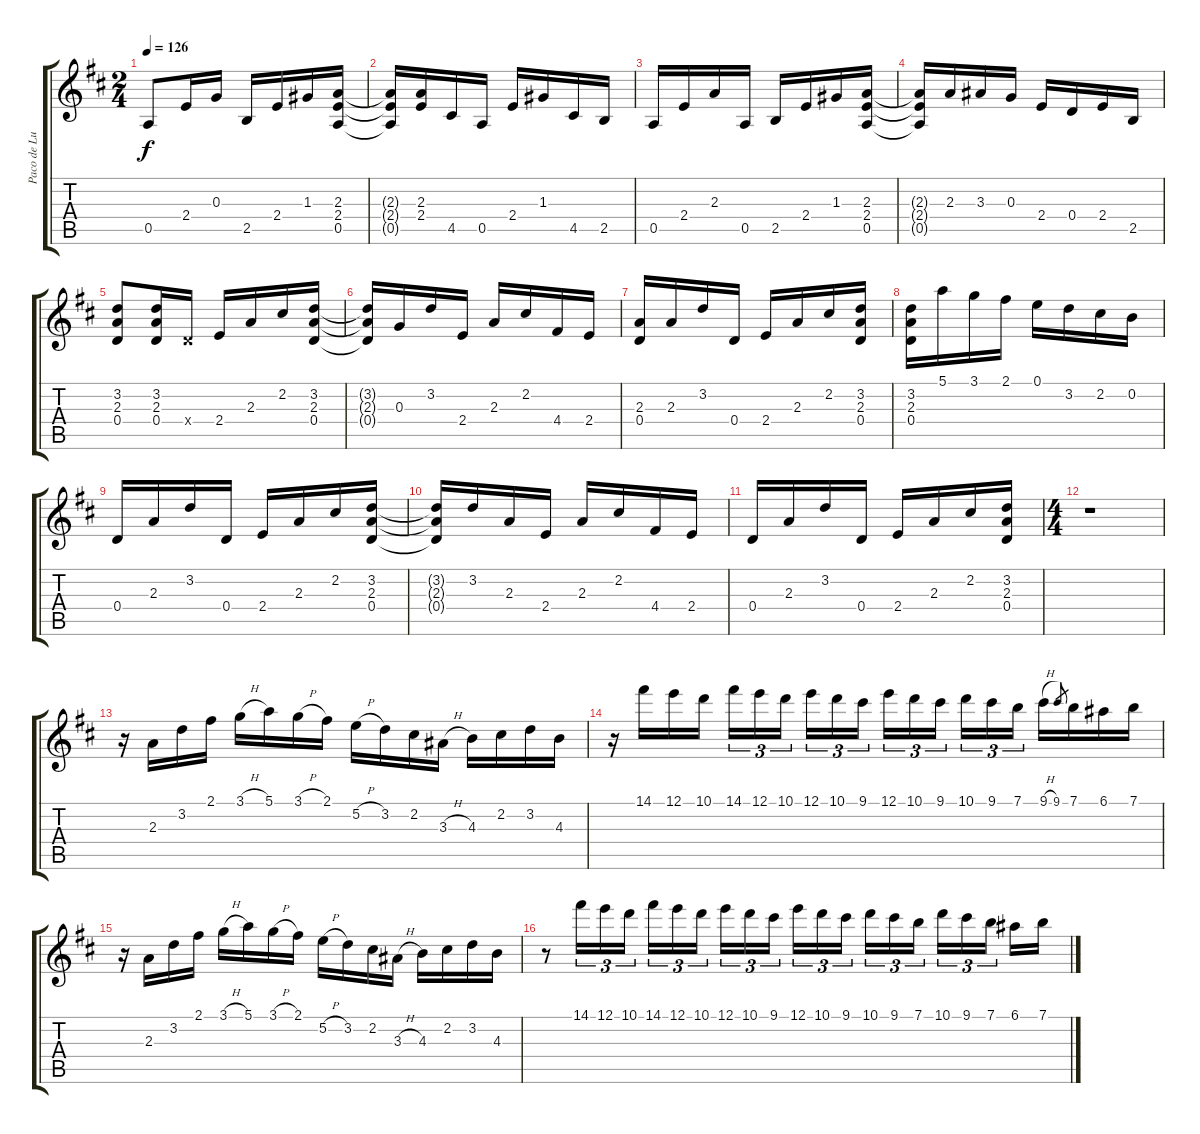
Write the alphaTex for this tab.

\track ("Paco de Lucía" "Paco de Lu") {instrument acousticguitarnylon}
\staff {score tabs}
\tuning (E4 B3 G3 D3 A2 E2) {hide}
\ts (2 4)
\tempo 126
\clef g2
\ks d
0.5.8{dy f} 2.4.16 0.3.16 2.5.16 2.4.16 1.3.16 (2.3 2.4 0.5).16 |
(2.3{t} 2.4{t} 0.5{t}).16 (2.3 2.4).16 4.5.16 0.5.16 2.4.16 1.3.16 4.5.16 2.5.16 |
0.5.16 2.4.16 2.3.16 0.5.16 2.5.16 2.4.16 1.3.16 (2.3 2.4 0.5).16 |
(2.3{t} 2.4{t} 0.5{t}).16 2.3.16 3.3.16 0.3.16 2.4.16 0.4.16 2.4.16 2.5.16 |
(3.2 2.3 0.4).8 (3.2 2.3 0.4).16 0.4{x}.16 2.4.16 2.3.16 2.2.16 (3.2 2.3 0.4).16 |
(3.2{t} 2.3{t} 0.4{t}).16 0.3.16 3.2.16 2.4.16 2.3.16 2.2.16 4.4.16 2.4.16 |
(2.3 0.4).16 2.3.16 3.2.16 0.4.16 2.4.16 2.3.16 2.2.16 (3.2 2.3 0.4).16 |
(3.2 2.3 0.4).16 5.1.16 3.1.16 2.1.16 0.1.16 3.2.16 2.2.16 0.2.16 |
0.4.16 2.3.16 3.2.16 0.4.16 2.4.16 2.3.16 2.2.16 (3.2 2.3 0.4).16 |
(3.2{t} 2.3{t} 0.4{t}).16 3.2.16 2.3.16 2.4.16 2.3.16 2.2.16 4.4.16 2.4.16 |
0.4.16 2.3.16 3.2.16 0.4.16 2.4.16 2.3.16 2.2.16 (3.2 2.3 0.4).16 |
\ts (4 4)
r.1 |
r.16 2.3.16 3.2.16 2.1.16 3.1{h}.16 5.1.16 3.1{h}.16 2.1.16 5.2{h}.16 3.2.16 2.2.16 3.3{h}.16 4.3.16 2.2.16 3.2.16 4.3.16 |
r.16 14.1.16 12.1.16 10.1.16 14.1.16{tu (3 2)} 12.1.16{tu (3 2)} 10.1.16{tu (3 2) beam splitsecondary} 12.1.16{tu (3 2)} 10.1.16{tu (3 2)} 9.1.16{tu (3 2)} 12.1.16{tu (3 2)} 10.1.16{tu (3 2)} 9.1.16{tu (3 2) beam splitsecondary} 10.1.16{tu (3 2)} 9.1.16{tu (3 2)} 7.1.16{tu (3 2)} 9.1{h}.16 9.1.8{gr} 7.1.16 6.1.16 7.1.16 |
r.16 2.3.16 3.2.16 2.1.16 3.1{h}.16 5.1.16 3.1{h}.16 2.1.16 5.2{h}.16 3.2.16 2.2.16 3.3{h}.16 4.3.16 2.2.16 3.2.16 4.3.16 |
r.8 14.1.16{tu (3 2)} 12.1.16{tu (3 2)} 10.1.16{tu (3 2)} 14.1.16{tu (3 2)} 12.1.16{tu (3 2)} 10.1.16{tu (3 2) beam splitsecondary} 12.1.16{tu (3 2)} 10.1.16{tu (3 2)} 9.1.16{tu (3 2)} 12.1.16{tu (3 2)} 10.1.16{tu (3 2)} 9.1.16{tu (3 2) beam splitsecondary} 10.1.16{tu (3 2)} 9.1.16{tu (3 2)} 7.1.16{tu (3 2)} 10.1.16{tu (3 2)} 9.1.16{tu (3 2)} 7.1.16{tu (3 2) beam splitsecondary} 6.1.16 7.1.16
